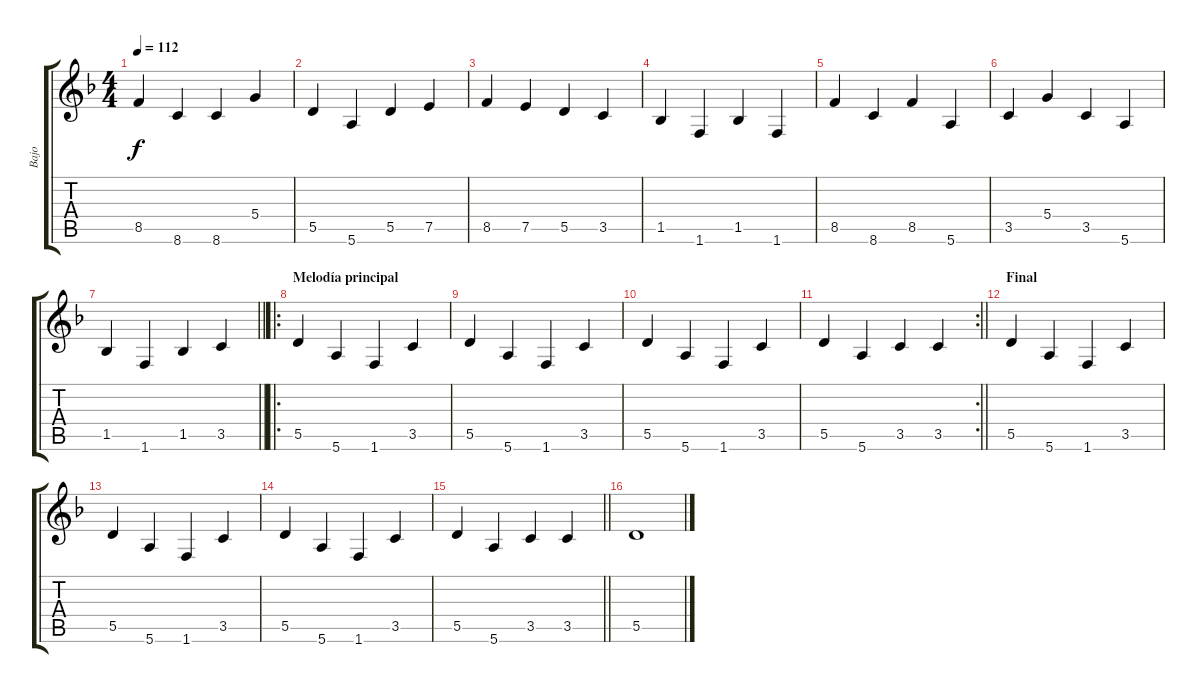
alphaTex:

\track ("Bajo" "Bajo") {instrument electricbassfinger}
\staff {score tabs}
\tuning (E4 B3 G3 D3 A2 E2) {hide}
\ts (4 4)
\tempo 112
\clef g2
\ks dminor
8.5.4{dy f} 8.6.4 8.6.4 5.4.4 |
5.5.4 5.6.4 5.5.4 7.5.4 |
8.5.4 7.5.4 5.5.4 3.5.4 |
1.5.4 1.6.4 1.5.4 1.6.4 |
8.5.4 8.6.4 8.5.4 5.6.4 |
3.5.4 5.4.4 3.5.4 5.6.4 |
\barLineRight lightlight
1.5.4 1.6.4 1.5.4 3.5.4 |
\ro
\section ("" "Melodía principal")
5.5.4 5.6.4 1.6.4 3.5.4 |
5.5.4 5.6.4 1.6.4 3.5.4 |
5.5.4 5.6.4 1.6.4 3.5.4 |
\rc 2
\barLineRight lightlight
5.5.4 5.6.4 3.5.4 3.5.4 |
\section ("" "Final")
5.5.4 5.6.4 1.6.4 3.5.4 |
5.5.4 5.6.4 1.6.4 3.5.4 |
5.5.4 5.6.4 1.6.4 3.5.4 |
\barLineRight lightlight
5.5.4 5.6.4 3.5.4 3.5.4 |
5.5.1
